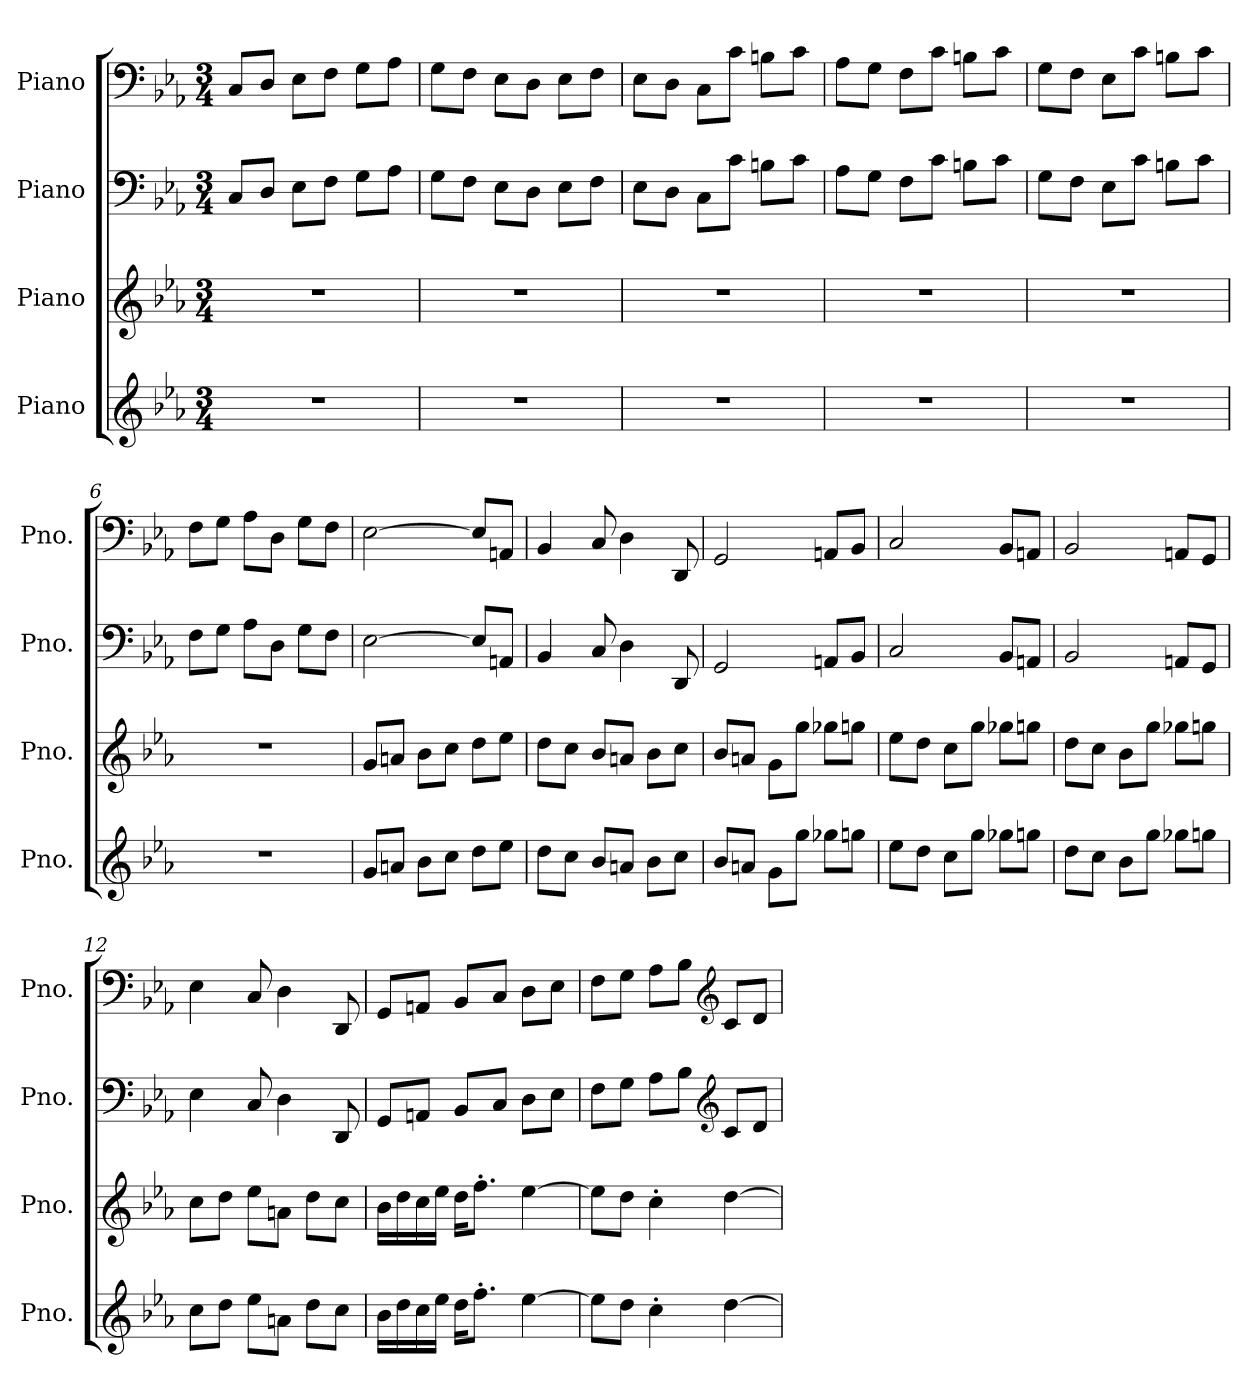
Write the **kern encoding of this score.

**kern	**kern	**kern	**kern
*part4	*part3	*part2	*part1
*staff4	*staff3	*staff2	*staff1
*I"Piano	*I"Piano	*I"Piano	*I"Piano
*I'Pno.	*I'Pno.	*I'Pno.	*I'Pno.
*clefG2	*clefG2	*clefF4	*clefF4
*k[b-e-a-]	*k[b-e-a-]	*k[b-e-a-]	*k[b-e-a-]
*M3/4	*M3/4	*M3/4	*M3/4
*MM120	*MM120	*MM120	*MM120
=1	=1	=1	=1
2.r	2.r	8C/L	8C/L
.	.	8D/J	8D/J
.	.	8E-\L	8E-\L
.	.	8F\J	8F\J
.	.	8G\L	8G\L
.	.	8A-\J	8A-\J
=2	=2	=2	=2
2.r	2.r	8G\L	8G\L
.	.	8F\J	8F\J
.	.	8E-\L	8E-\L
.	.	8D\J	8D\J
.	.	8E-\L	8E-\L
.	.	8F\J	8F\J
=3	=3	=3	=3
2.r	2.r	8E-\L	8E-\L
.	.	8D\J	8D\J
.	.	8C\L	8C\L
.	.	8c\J	8c\J
.	.	8Bn\L	8Bn\L
.	.	8c\J	8c\J
=4	=4	=4	=4
2.r	2.r	8A-\L	8A-\L
.	.	8G\J	8G\J
.	.	8F\L	8F\L
.	.	8c\J	8c\J
.	.	8Bn\L	8Bn\L
.	.	8c\J	8c\J
=5	=5	=5	=5
2.r	2.r	8G\L	8G\L
.	.	8F\J	8F\J
.	.	8E-\L	8E-\L
.	.	8c\J	8c\J
.	.	8Bn\L	8Bn\L
.	.	8c\J	8c\J
!!LO:LB:g=z
=6	=6	=6	=6
2.r	2.r	8F\L	8F\L
.	.	8G\J	8G\J
.	.	8A-\L	8A-\L
.	.	8D\J	8D\J
.	.	8G\L	8G\L
.	.	8F\J	8F\J
=7	=7	=7	=7
8g/L	8g/L	[2E-\	[2E-\
8an/J	8an/J	.	.
8b-\L	8b-\L	.	.
8cc\J	8cc\J	.	.
8dd\L	8dd\L	8E-/L]	8E-/L]
8ee-\J	8ee-\J	8AAn/J	8AAn/J
=8	=8	=8	=8
8dd\L	8dd\L	4BB-/	4BB-/
8cc\J	8cc\J	.	.
8b-/L	8b-/L	8C/	8C/
8an/J	8an/J	4D\	4D\
8b-\L	8b-\L	.	.
8cc\J	8cc\J	8DD/	8DD/
=9	=9	=9	=9
8b-/L	8b-/L	2GG/	2GG/
8an/J	8an/J	.	.
8g\L	8g\L	.	.
8gg\J	8gg\J	.	.
8gg-X\L	8gg-X\L	8AAn/L	8AAn/L
8ggn\J	8ggn\J	8BB-/J	8BB-/J
=10	=10	=10	=10
8ee-\L	8ee-\L	2C/	2C/
8dd\J	8dd\J	.	.
8cc\L	8cc\L	.	.
8gg\J	8gg\J	.	.
8gg-X\L	8gg-X\L	8BB-/L	8BB-/L
8ggn\J	8ggn\J	8AAn/J	8AAn/J
!!LO:LB:g=z
=11	=11	=11	=11
8dd\L	8dd\L	2BB-/	2BB-/
8cc\J	8cc\J	.	.
8b-\L	8b-\L	.	.
8gg\J	8gg\J	.	.
8gg-X\L	8gg-X\L	8AAn/L	8AAn/L
8ggn\J	8ggn\J	8GG/J	8GG/J
=12	=12	=12	=12
8cc\L	8cc\L	4E-\	4E-\
8dd\J	8dd\J	.	.
8ee-\L	8ee-\L	8C/	8C/
8an\J	8an\J	4D\	4D\
8dd\L	8dd\L	.	.
8cc\J	8cc\J	8DD/	8DD/
=13	=13	=13	=13
16b-\LL	16b-\LL	8GG/L	8GG/L
16dd\	16dd\	.	.
16cc\	16cc\	8AAn/J	8AAn/J
16ee-\JJ	16ee-\JJ	.	.
16dd\KL	16dd\KL	8BB-/L	8BB-/L
8.ff'\J	8.ff'\J	.	.
.	.	8C/J	8C/J
[4ee-\	[4ee-\	8D\L	8D\L
.	.	8E-\J	8E-\J
=14	=14	=14	=14
8ee-\L]	8ee-\L]	8F\L	8F\L
8dd\J	8dd\J	8G\J	8G\J
4cc'\	4cc'\	8A-\L	8A-\L
.	.	8B-\J	8B-\J
*	*	*clefG2	*clefG2
[4dd\	[4dd\	8c/L	8c/L
.	.	8d/J	8d/J
=	=	=	=
*-	*-	*-	*-
